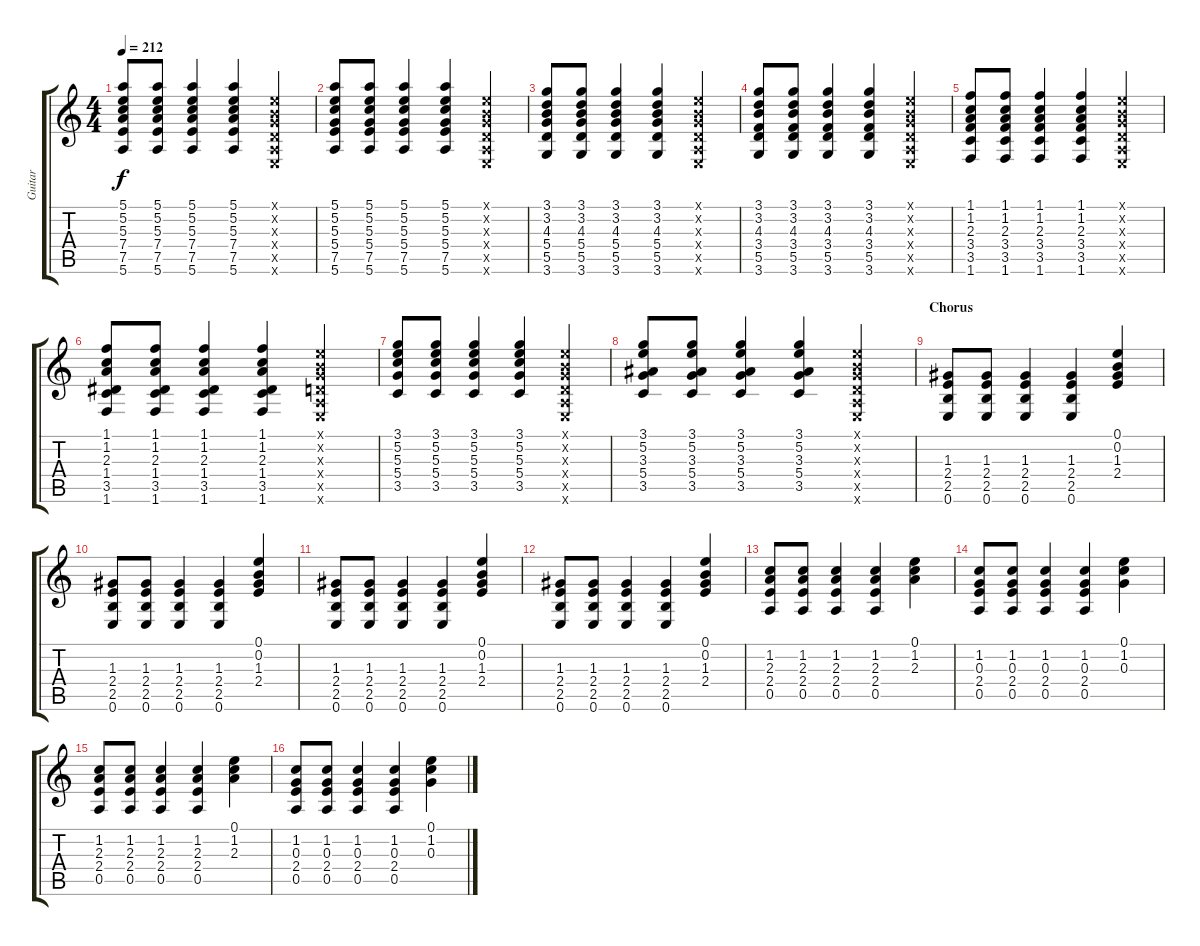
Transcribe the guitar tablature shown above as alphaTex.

\track ("Guitar" "Guitar") {instrument acousticguitarsteel}
\staff {score tabs}
\tuning (E4 B3 G3 D3 A2 E2) {hide}
\ts (4 4)
\tempo 212
\clef g2
\ks c
(5.1 5.2 5.3 7.4 7.5 5.6).8{dy f} (5.1 5.2 5.3 7.4 7.5 5.6).8 (5.1 5.2 5.3 7.4 7.5 5.6).4 (5.1 5.2 5.3 7.4 7.5 5.6).4 (0.1{x} 0.2{x} 0.3{x} 0.4{x} 0.5{x} 0.6{x}).4 |
(5.1 5.2 5.3 5.4 7.5 5.6).8 (5.1 5.2 5.3 5.4 7.5 5.6).8 (5.1 5.2 5.3 5.4 7.5 5.6).4 (5.1 5.2 5.3 5.4 7.5 5.6).4 (0.1{x} 0.2{x} 0.3{x} 0.4{x} 0.5{x} 0.6{x}).4 |
(3.1 3.2 4.3 5.4 5.5 3.6).8 (3.1 3.2 4.3 5.4 5.5 3.6).8 (3.1 3.2 4.3 5.4 5.5 3.6).4 (3.1 3.2 4.3 5.4 5.5 3.6).4 (0.1{x} 0.2{x} 0.3{x} 0.4{x} 0.5{x} 0.6{x}).4 |
(3.1 3.2 4.3 3.4 5.5 3.6).8 (3.1 3.2 4.3 3.4 5.5 3.6).8 (3.1 3.2 4.3 3.4 5.5 3.6).4 (3.1 3.2 4.3 3.4 5.5 3.6).4 (0.1{x} 0.2{x} 0.3{x} 0.4{x} 0.5{x} 0.6{x}).4 |
(1.1 1.2 2.3 3.4 3.5 1.6).8 (1.1 1.2 2.3 3.4 3.5 1.6).8 (1.1 1.2 2.3 3.4 3.5 1.6).4 (1.1 1.2 2.3 3.4 3.5 1.6).4 (0.1{x} 0.2{x} 0.3{x} 0.4{x} 0.5{x} 0.6{x}).4 |
(1.1 1.2 2.3 1.4 3.5 1.6).8 (1.1 1.2 2.3 1.4 3.5 1.6).8 (1.1 1.2 2.3 1.4 3.5 1.6).4 (1.1 1.2 2.3 1.4 3.5 1.6).4 (0.1{x} 0.2{x} 0.3{x} 0.4{x} 0.5{x} 0.6{x}).4 |
(3.1 5.2 5.3 5.4 3.5).8 (3.1 5.2 5.3 5.4 3.5).8 (3.1 5.2 5.3 5.4 3.5).4 (3.1 5.2 5.3 5.4 3.5).4 (0.1{x} 0.2{x} 0.3{x} 0.4{x} 0.5{x} 0.6{x}).4 |
(3.1 5.2 3.3 5.4 3.5).8 (3.1 5.2 3.3 5.4 3.5).8 (3.1 5.2 3.3 5.4 3.5).4 (3.1 5.2 3.3 5.4 3.5).4 (0.1{x} 0.2{x} 0.3{x} 0.4{x} 0.5{x} 0.6{x}).4 |
\section ("" "Chorus")
(1.3 2.4 2.5 0.6).8 (1.3 2.4 2.5 0.6).8 (1.3 2.4 2.5 0.6).4 (1.3 2.4 2.5 0.6).4 (0.1 0.2 1.3 2.4).4 |
(1.3 2.4 2.5 0.6).8 (1.3 2.4 2.5 0.6).8 (1.3 2.4 2.5 0.6).4 (1.3 2.4 2.5 0.6).4 (0.1 0.2 1.3 2.4).4 |
(1.3 2.4 2.5 0.6).8 (1.3 2.4 2.5 0.6).8 (1.3 2.4 2.5 0.6).4 (1.3 2.4 2.5 0.6).4 (0.1 0.2 1.3 2.4).4 |
(1.3 2.4 2.5 0.6).8 (1.3 2.4 2.5 0.6).8 (1.3 2.4 2.5 0.6).4 (1.3 2.4 2.5 0.6).4 (0.1 0.2 1.3 2.4).4 |
(1.2 2.3 2.4 0.5).8 (1.2 2.3 2.4 0.5).8 (1.2 2.3 2.4 0.5).4 (1.2 2.3 2.4 0.5).4 (0.1 1.2 2.3).4 |
(1.2 0.3 2.4 0.5).8 (1.2 0.3 2.4 0.5).8 (1.2 0.3 2.4 0.5).4 (1.2 0.3 2.4 0.5).4 (0.1 1.2 0.3).4 |
(1.2 2.3 2.4 0.5).8 (1.2 2.3 2.4 0.5).8 (1.2 2.3 2.4 0.5).4 (1.2 2.3 2.4 0.5).4 (0.1 1.2 2.3).4 |
(1.2 0.3 2.4 0.5).8 (1.2 0.3 2.4 0.5).8 (1.2 0.3 2.4 0.5).4 (1.2 0.3 2.4 0.5).4 (0.1 1.2 0.3).4
